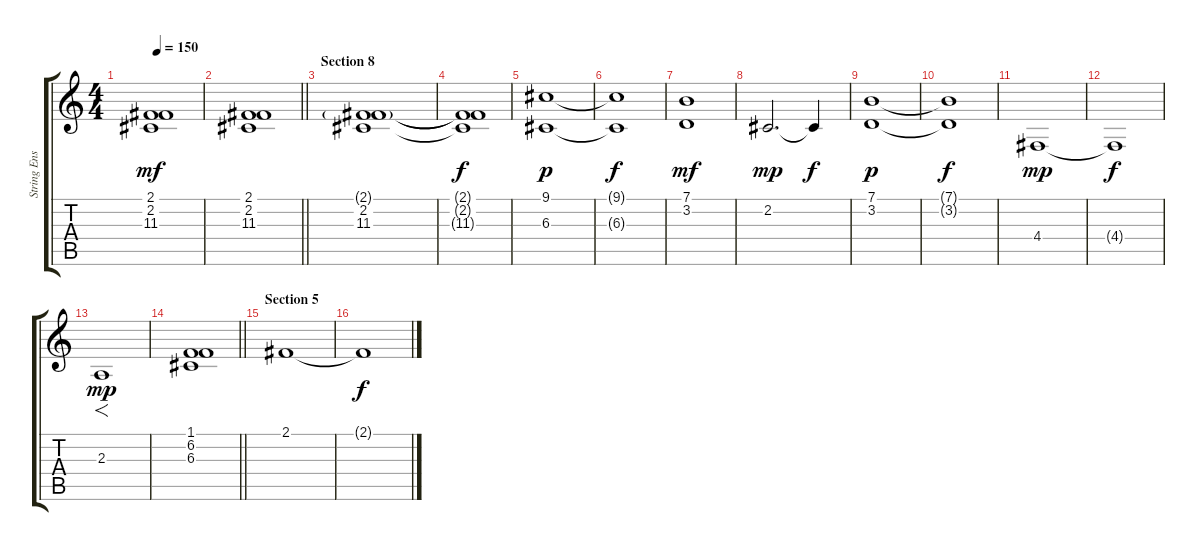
\track ("String Ensemble" "String Ens") {instrument stringensemble1}
\staff {score tabs}
\tuning (E4 B3 G3 D3 A2 E2) {hide}
\ts (4 4)
\tempo 150
\clef g2
\ks c
(2.1 2.2 11.3).1{dy mf} |
\barLineRight lightlight
(2.1 2.2 11.3).1{volume 11} |
\section ("" "Section 8")
(2.1{g} 2.2 11.3).1 |
(2.1{t} 2.2{t} 11.3{t}).1{dy f} |
(9.1 6.3).1{dy p} |
(9.1{t} 6.3{t}).1{dy f} |
(7.1 3.2).1{dy mf} |
2.2.2{d dy mp} 2.2{t}.4{dy f volume 5} |
(7.1 3.2).1{dy p volume 11} |
(7.1{t} 3.2{t}).1{dy f} |
4.4.1{dy mp} |
4.4{t}.1{dy f} |
2.3.1{f dy mp} |
\barLineRight lightlight
(1.1 6.2 6.3).1 |
\section ("" "Section 5")
2.1.1 |
2.1{t}.1{dy f}
